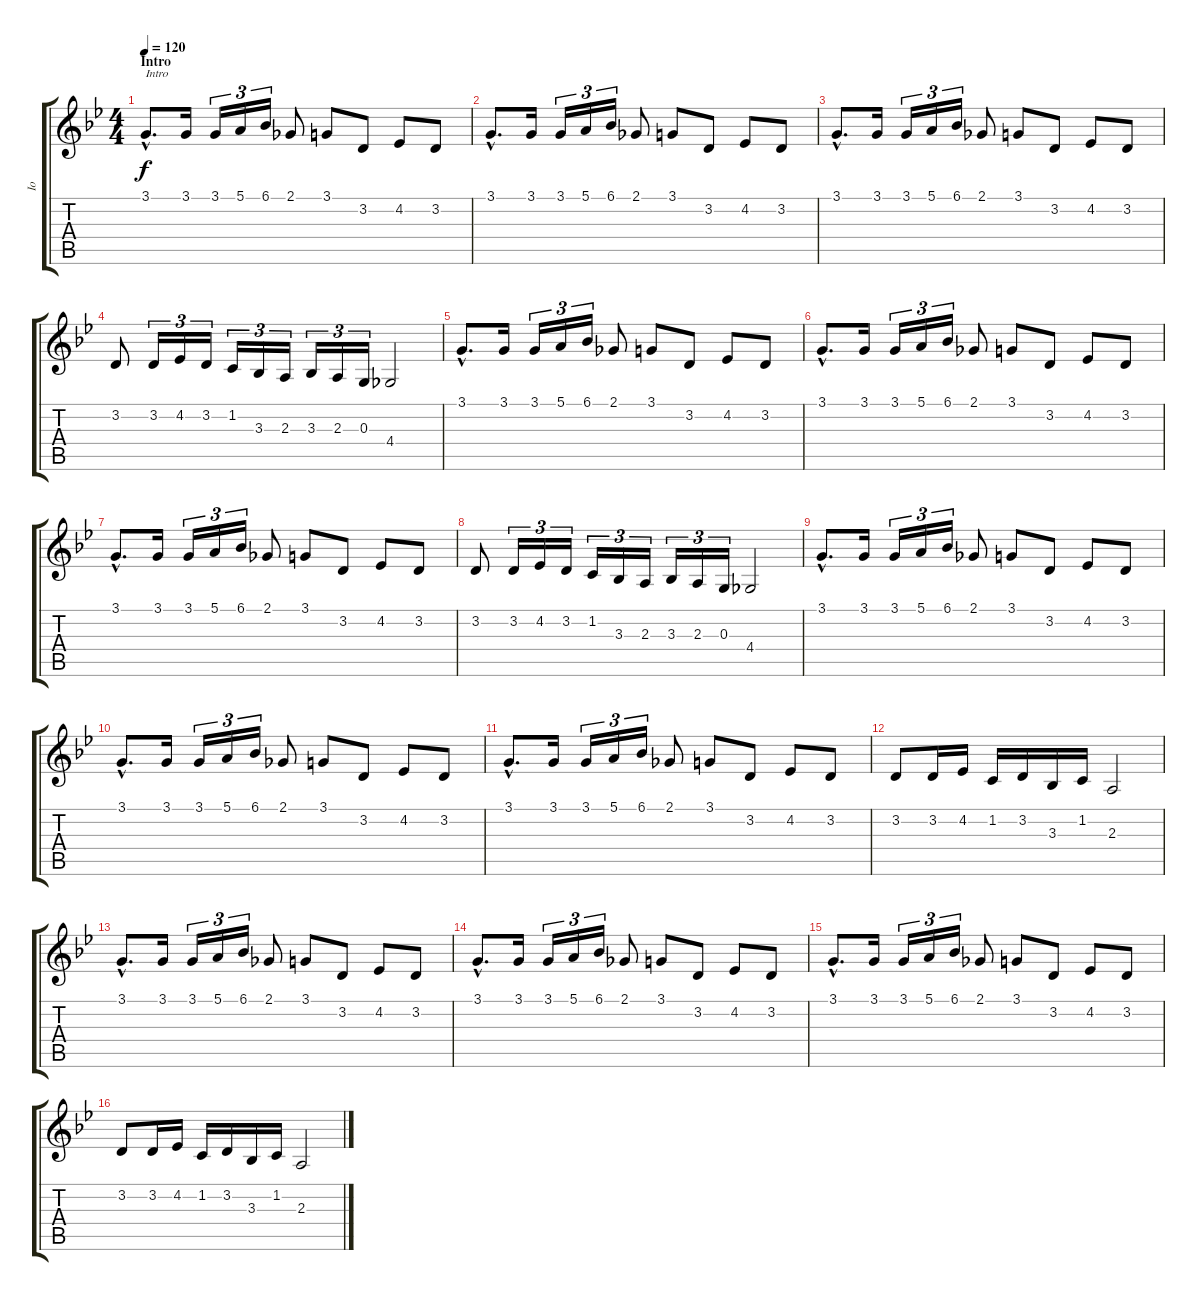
\track ("Io" "Io") {instrument harpsichord}
\staff {score tabs}
\tuning (E4 B3 G3 D3 A2 E2) {hide}
\ts (4 4)
\section ("" "Intro")
\tempo 120
\clef g2
\ks gminor
3.1{hac}.8{d txt "Intro" dy f instrument harpsichord} 3.1.16 3.1.16{tu (3 2)} 5.1.16{tu (3 2)} 6.1.16{tu (3 2)} 2.1.8 3.1.8 3.2.8 4.2.8 3.2.8 |
3.1{hac}.8{d} 3.1.16 3.1.16{tu (3 2)} 5.1.16{tu (3 2)} 6.1.16{tu (3 2)} 2.1.8 3.1.8 3.2.8 4.2.8 3.2.8 |
3.1{hac}.8{d} 3.1.16 3.1.16{tu (3 2)} 5.1.16{tu (3 2)} 6.1.16{tu (3 2)} 2.1.8 3.1.8 3.2.8 4.2.8 3.2.8 |
3.2.8 3.2.16{tu (3 2)} 4.2.16{tu (3 2)} 3.2.16{tu (3 2)} 1.2.16{tu (3 2)} 3.3.16{tu (3 2)} 2.3.16{tu (3 2)} 3.3.16{tu (3 2)} 2.3.16{tu (3 2)} 0.3.16{tu (3 2)} 4.4.2 |
3.1{hac}.8{d} 3.1.16 3.1.16{tu (3 2)} 5.1.16{tu (3 2)} 6.1.16{tu (3 2)} 2.1.8 3.1.8 3.2.8 4.2.8 3.2.8 |
3.1{hac}.8{d} 3.1.16 3.1.16{tu (3 2)} 5.1.16{tu (3 2)} 6.1.16{tu (3 2)} 2.1.8 3.1.8 3.2.8 4.2.8 3.2.8 |
3.1{hac}.8{d} 3.1.16 3.1.16{tu (3 2)} 5.1.16{tu (3 2)} 6.1.16{tu (3 2)} 2.1.8 3.1.8 3.2.8 4.2.8 3.2.8 |
3.2.8 3.2.16{tu (3 2)} 4.2.16{tu (3 2)} 3.2.16{tu (3 2)} 1.2.16{tu (3 2)} 3.3.16{tu (3 2)} 2.3.16{tu (3 2)} 3.3.16{tu (3 2)} 2.3.16{tu (3 2)} 0.3.16{tu (3 2)} 4.4.2 |
3.1{hac}.8{d} 3.1.16 3.1.16{tu (3 2)} 5.1.16{tu (3 2)} 6.1.16{tu (3 2)} 2.1.8 3.1.8 3.2.8 4.2.8 3.2.8 |
3.1{hac}.8{d} 3.1.16 3.1.16{tu (3 2)} 5.1.16{tu (3 2)} 6.1.16{tu (3 2)} 2.1.8 3.1.8 3.2.8 4.2.8 3.2.8 |
3.1{hac}.8{d} 3.1.16 3.1.16{tu (3 2)} 5.1.16{tu (3 2)} 6.1.16{tu (3 2)} 2.1.8 3.1.8 3.2.8 4.2.8 3.2.8 |
3.2.8 3.2.16 4.2.16 1.2.16 3.2.16 3.3.16 1.2.16 2.3.2 |
3.1{hac}.8{d} 3.1.16 3.1.16{tu (3 2)} 5.1.16{tu (3 2)} 6.1.16{tu (3 2)} 2.1.8 3.1.8 3.2.8 4.2.8 3.2.8 |
3.1{hac}.8{d} 3.1.16 3.1.16{tu (3 2)} 5.1.16{tu (3 2)} 6.1.16{tu (3 2)} 2.1.8 3.1.8 3.2.8 4.2.8 3.2.8 |
3.1{hac}.8{d} 3.1.16 3.1.16{tu (3 2)} 5.1.16{tu (3 2)} 6.1.16{tu (3 2)} 2.1.8 3.1.8 3.2.8 4.2.8 3.2.8 |
3.2.8 3.2.16 4.2.16 1.2.16 3.2.16 3.3.16 1.2.16 2.3.2
